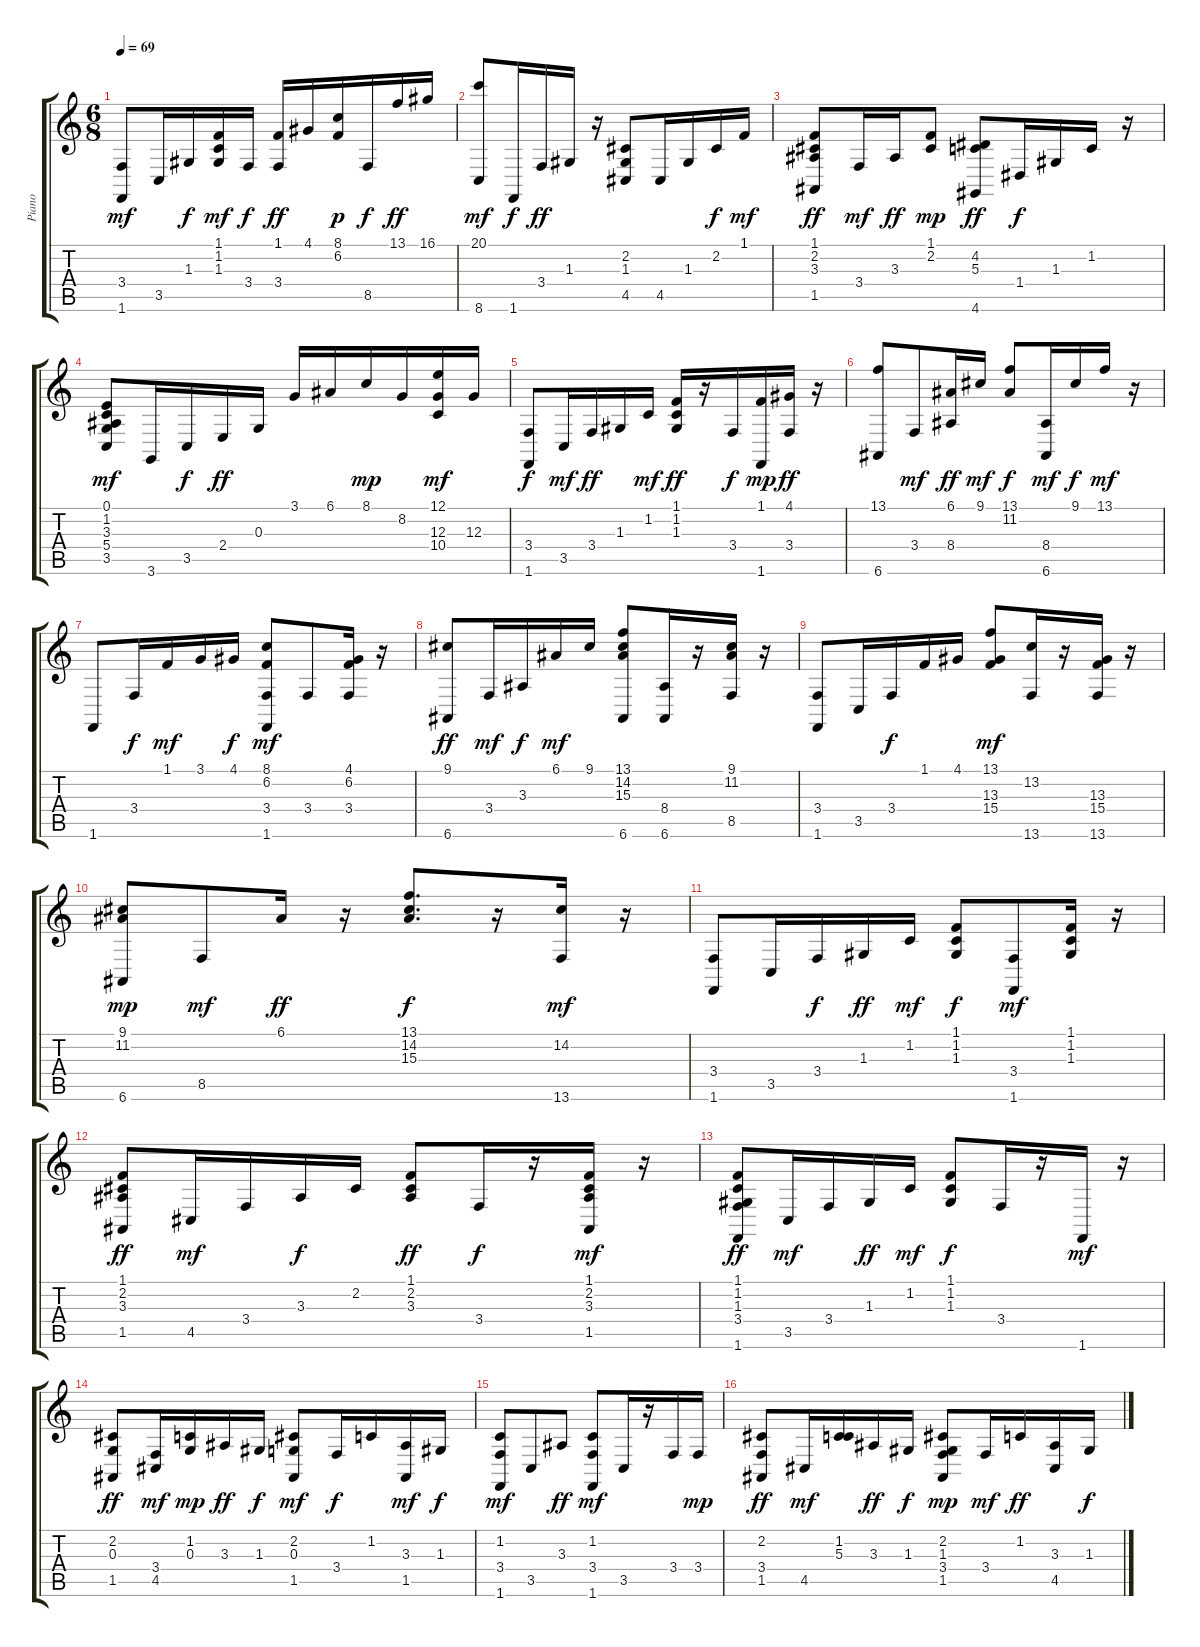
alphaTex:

\track ("Piano" "Piano") {instrument acousticgrandpiano}
\staff {score tabs}
\tuning (E4 B3 G3 D3 A2 E2) {hide}
\ts (6 8)
\tempo 69
\clef g2
\ks c
(3.4 1.6).8{dy mf} 3.5.16 1.3.16{dy f} (1.1 1.2 1.3).16{dy mf} 3.4.16{dy f} (1.1 3.4).16{dy ff} 4.1.16 (8.1 6.2).16{dy p} 8.5.16{dy f} 13.1.16{dy ff} 16.1.16 |
(20.1 8.6).8{dy mf} 1.6.16{dy f} 3.4.16{dy ff} 1.3.16 r.16 (2.2 1.3 4.5).8 4.5.16 1.3.16 2.2.16{dy f} 1.1.16{dy mf} |
(1.1 2.2 3.3 1.5).8{dy ff} 3.4.16{dy mf} 3.3.16{dy ff} (1.1 2.2).8{dy mp} (4.2 5.3 4.6).8{dy ff} 1.4.16{dy f} 1.3.16 1.2.16 r.16 |
(0.1 1.2 3.3 5.4 3.5).8{dy mf} 3.6.16 3.5.16{dy f} 2.4.16{dy ff} 0.3.16 3.1.16 6.1.16 8.1.16{dy mp} 8.2.16 (12.1 12.3 10.4).16{dy mf} 12.3.16 |
(3.4 1.6).8{dy f} 3.5.16{dy mf} 3.4.16{dy ff} 1.3.16 1.2.16{dy mf} (1.1 1.2 1.3).16{dy ff} r.16 3.4.16{dy f} (1.1 1.6).16{dy mp} (4.1 3.4).16{dy ff} r.16 |
(13.1 6.6).8 3.4.8{dy mf} (6.1 8.4).16{dy ff} 9.1.16{dy mf} (13.1 11.2).8{dy f} (8.4 6.6).16{dy mf} 9.1.16{dy f} 13.1.16{dy mf} r.16 |
1.6.8 3.4.16{dy f} 1.1.16{dy mf} 3.1.16 4.1.16{dy f} (8.1 6.2 3.4 1.6).8{dy mf} 3.4.8 (4.1 6.2 3.4).16 r.16 |
(9.1 6.6).8{dy ff} 3.4.16{dy mf} 3.3.16{dy f} 6.1.16{dy mf} 9.1.16 (13.1 14.2 15.3 6.6).8 (8.4 6.6).16 r.16 (9.1 11.2 8.5).16 r.16 |
(3.4 1.6).8 3.5.16 3.4.16{dy f} 1.1.16 4.1.16 (13.1 13.3 15.4).8{dy mf} (13.2 13.6).16 r.16 (13.3 15.4 13.6).16 r.16 |
(9.1 11.2 6.6).8{dy mp} 8.5.8{dy mf} 6.1.16{dy ff} r.16 (13.1 14.2 15.3).8{d dy f} r.16 (14.2 13.6).16{dy mf} r.16 |
(3.4 1.6).8 3.5.16 3.4.16{dy f} 1.3.16{dy ff} 1.2.16{dy mf} (1.1 1.2 1.3).8{dy f} (3.4 1.6).8{dy mf} (1.1 1.2 1.3).16 r.16 |
(1.1 2.2 3.3 1.5).8{dy ff} 4.5.16{dy mf} 3.4.16 3.3.16{dy f} 2.2.16 (1.1 2.2 3.3).8{dy ff} 3.4.16{dy f} r.16 (1.1 2.2 3.3 1.5).16{dy mf} r.16 |
(1.1 1.2 1.3 3.4 1.6).8{dy ff} 3.5.16{dy mf} 3.4.16 1.3.16{dy ff} 1.2.16{dy mf} (1.1 1.2 1.3).8{dy f} 3.4.16 r.16 1.6.16{dy mf} r.16 |
(2.2 0.3 1.5).8{dy ff} (3.4 4.5).16{dy mf} (1.2 0.3).16{dy mp} 3.3.16{dy ff} 1.3.16{dy f} (2.2 0.3 1.5).8{dy mf} 3.4.16{dy f} 1.2.16 (3.3 1.5).16{dy mf} 1.3.16{dy f} |
(1.2 3.4 1.6).8{dy mf} 3.5.8 3.3.8{dy ff} (1.2 3.4 1.6).8{dy mf} 3.5.16 r.16 3.4.16 3.4.16{dy mp} |
(2.2 3.4 1.5).8{dy ff} 4.5.16{dy mf} (1.2 5.3).16 3.3.16{dy ff} 1.3.16{dy f} (2.2 1.3 3.4 1.5).8{dy mp} 3.4.16{dy mf} 1.2.16{dy ff} (3.3 4.5).16 1.3.16{dy f}
